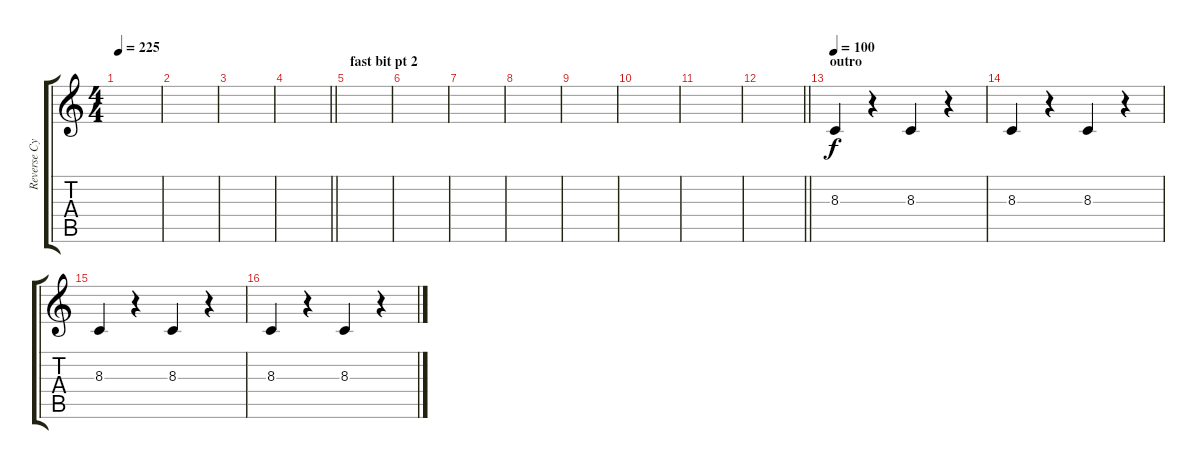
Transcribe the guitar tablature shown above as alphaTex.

\track ("Reverse Cymbal" "Reverse Cy") {instrument reversecymbal}
\staff {score tabs}
\tuning (Db4 Ab3 E3 B2 Gb2 B1) {hide}
\ts (4 4)
\tempo 225
\clef g2
\ks c
|
|
|
\barLineRight lightlight
|
\section ("" "fast bit pt 2")
|
|
|
|
|
|
|
\barLineRight lightlight
|
\section ("" "outro")
\tempo 100
8.3.4 r.4 8.3.4 r.4 |
8.3.4 r.4 8.3.4 r.4 |
8.3.4 r.4 8.3.4 r.4 |
8.3.4 r.4 8.3.4 r.4
